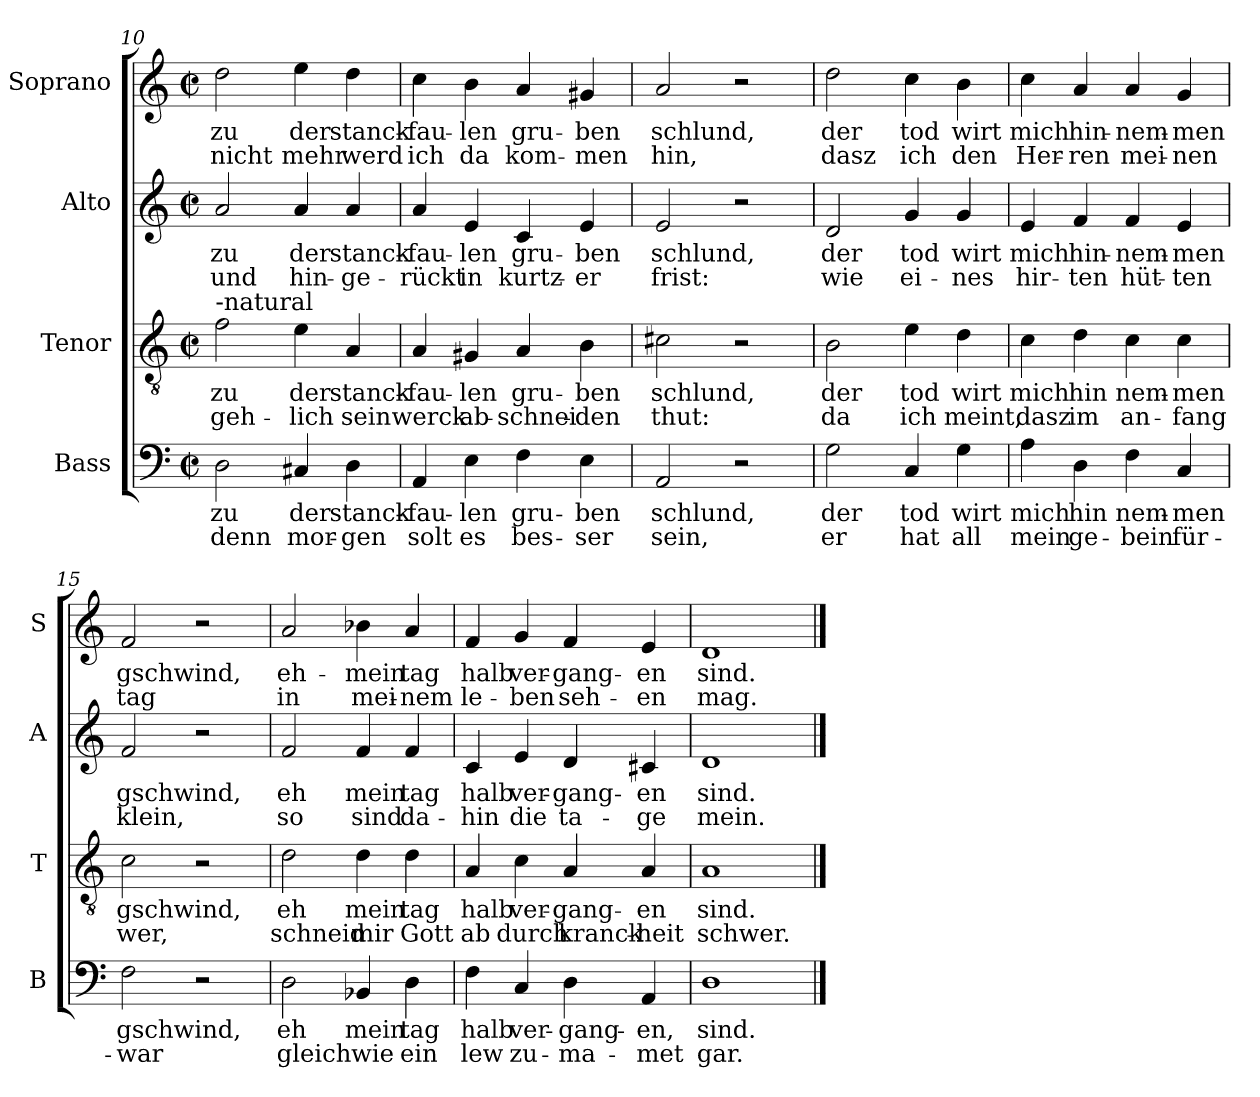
**kern	**text	**text	**kern	**text	**text	**kern	**text	**text	**kern	**text	**text
*part4	*part4	*part4	*part3	*part3	*part3	*part2	*part2	*part2	*part1	*part1	*part1
*staff4	*staff4	*staff4	*staff3	*staff3	*staff3	*staff2	*staff2	*staff2	*staff1	*staff1	*staff1
*I"Bass	*	*	*I"Tenor	*	*	*I"Alto	*	*	*I"Soprano	*	*
*I'B	*	*	*I'T	*	*	*I'A	*	*	*I'S	*	*
*clefF4	*	*	*clefGv2	*	*	*clefG2	*	*	*clefG2	*	*
*k[]	*	*	*k[]	*	*	*k[]	*	*	*k[]	*	*
*C:	*	*	*C:	*	*	*C:	*	*	*C:	*	*
*M2/2	*	*	*M2/2	*	*	*M2/2	*	*	*M2/2	*	*
*met(c|)	*	*	*met(c|)	*	*	*met(c|)	*	*	*met(c|)	*	*
=10	=10	=10	=10	=10	=10	=10	=10	=10	=10	=10	=10
!	!	!	!LO:TX:a:t=-natural	!	!	!	!	!	!	!	!
!	!LO:LY:b	!LO:LY:b	!	!LO:LY:b	!LO:LY:b	!	!LO:LY:b	!LO:LY:b	!	!LO:LY:b	!LO:LY:b
2D\	zu	denn	2f\	zu	geh-	2a/	zu	und	2dd\	zu	nicht
!	!LO:LY:b	!LO:LY:b	!	!LO:LY:b	!LO:LY:b	!	!LO:LY:b	!LO:LY:b	!	!LO:LY:b	!LO:LY:b
4C#X/	der	mor-	4e\	der	-lich	4a/	der	hin-	4ee\	der	mehr
!	!LO:LY:b	!LO:LY:b	!	!LO:LY:b	!LO:LY:b	!	!LO:LY:b	!LO:LY:b	!	!LO:LY:b	!LO:LY:b
4D\	stanck-	-gen	4A/	stanck-	sein	4a/	stanck-	-ge-	4dd\	stanck-	werd
=11	=11	=11	=11	=11	=11	=11	=11	=11	=11	=11	=11
!	!LO:LY:b	!LO:LY:b	!	!LO:LY:b	!LO:LY:b	!	!LO:LY:b	!LO:LY:b	!	!LO:LY:b	!LO:LY:b
4AA/	-fau-	solt	4A/	-fau-	werck	4a/	-fau-	-rückt	4cc\	-fau-	ich
!	!LO:LY:b	!LO:LY:b	!	!LO:LY:b	!LO:LY:b	!	!LO:LY:b	!LO:LY:b	!	!LO:LY:b	!LO:LY:b
4E\	-len	es	4G#X/	-len	ab-	4e/	-len	in	4b\	-len	da
!	!LO:LY:b	!LO:LY:b	!	!LO:LY:b	!LO:LY:b	!	!LO:LY:b	!LO:LY:b	!	!LO:LY:b	!LO:LY:b
4F\	gru-	bes-	4A/	gru-	-schnei-	4c/	gru-	kurtz-	4a/	gru-	kom-
!	!LO:LY:b	!LO:LY:b	!	!LO:LY:b	!LO:LY:b	!	!LO:LY:b	!LO:LY:b	!	!LO:LY:b	!LO:LY:b
4E\	-ben	-ser	4B\	-ben	-den	4e/	-ben	-er	4g#X/	-ben	-men
=12	=12	=12	=12	=12	=12	=12	=12	=12	=12	=12	=12
!	!LO:LY:b	!LO:LY:b	!	!LO:LY:b	!LO:LY:b	!	!LO:LY:b	!LO:LY:b	!	!LO:LY:b	!LO:LY:b
2AA/	schlund,	sein,	2c#X\	schlund,	thut:	2e/	schlund,	frist:	2a/	schlund,	hin,
2r	.	.	2r	.	.	2r	.	.	2r	.	.
=13	=13	=13	=13	=13	=13	=13	=13	=13	=13	=13	=13
!	!LO:LY:b	!LO:LY:b	!	!LO:LY:b	!LO:LY:b	!	!LO:LY:b	!LO:LY:b	!	!LO:LY:b	!LO:LY:b
2G\	der	er	2B\	der	da	2d/	der	wie	2dd\	der	dasz
!	!LO:LY:b	!LO:LY:b	!	!LO:LY:b	!LO:LY:b	!	!LO:LY:b	!LO:LY:b	!	!LO:LY:b	!LO:LY:b
4C/	tod	hat	4e\	tod	ich	4g/	tod	ei-	4cc\	tod	ich
!	!LO:LY:b	!LO:LY:b	!	!LO:LY:b	!LO:LY:b	!	!LO:LY:b	!LO:LY:b	!	!LO:LY:b	!LO:LY:b
4G\	wirt	all	4d\	wirt	meint,	4g/	wirt	-nes	4b\	wirt	den
!!LO:LB:g=z
=14	=14	=14	=14	=14	=14	=14	=14	=14	=14	=14	=14
!	!LO:LY:b	!LO:LY:b	!	!LO:LY:b	!LO:LY:b	!	!LO:LY:b	!LO:LY:b	!	!LO:LY:b	!LO:LY:b
4A\	mich	mein	4c\	mich	dasz	4e/	mich	hir-	4cc\	mich	Her-
!	!LO:LY:b	!LO:LY:b	!	!LO:LY:b	!LO:LY:b	!	!LO:LY:b	!LO:LY:b	!	!LO:LY:b	!LO:LY:b
4D\	hin	ge-	4d\	hin	im	4f/	hin-	-ten	4a/	hin-	-ren
!	!LO:LY:b	!LO:LY:b	!	!LO:LY:b	!LO:LY:b	!	!LO:LY:b	!LO:LY:b	!	!LO:LY:b	!LO:LY:b
4F\	nem-	-bein	4c\	nem-	an-	4f/	-nem-	hüt-	4a/	-nem-	mei-
!	!LO:LY:b	!LO:LY:b	!	!LO:LY:b	!LO:LY:b	!	!LO:LY:b	!LO:LY:b	!	!LO:LY:b	!LO:LY:b
4C/	-men	für-	4c\	-men	-fang	4e/	-men	-ten	4g/	-men	-nen
=15	=15	=15	=15	=15	=15	=15	=15	=15	=15	=15	=15
!	!LO:LY:b	!LO:LY:b	!	!LO:LY:b	!LO:LY:b	!	!LO:LY:b	!LO:LY:b	!	!LO:LY:b	!LO:LY:b
2F\	gschwind,	-war	2c\	gschwind,	wer,	2f/	gschwind,	klein,	2f/	gschwind,	tag
2r	.	.	2r	.	.	2r	.	.	2r	.	.
=16	=16	=16	=16	=16	=16	=16	=16	=16	=16	=16	=16
!	!LO:LY:b	!LO:LY:b	!	!LO:LY:b	!LO:LY:b	!	!LO:LY:b	!LO:LY:b	!	!LO:LY:b	!LO:LY:b
2D\	eh	gleich	2d\	eh	schneid	2f/	eh	so	2a/	eh-	in
!	!LO:LY:b	!LO:LY:b	!	!LO:LY:b	!LO:LY:b	!	!LO:LY:b	!LO:LY:b	!	!LO:LY:b	!LO:LY:b
4BB-X/	mein	wie	4d\	mein	mir	4f/	mein	sind	4b-X\	-mein	mei-
!	!LO:LY:b	!LO:LY:b	!	!LO:LY:b	!LO:LY:b	!	!LO:LY:b	!LO:LY:b	!	!LO:LY:b	!LO:LY:b
4D\	tag	ein	4d\	tag	Gott	4f/	tag	da-	4a/	tag	-nem
=17	=17	=17	=17	=17	=17	=17	=17	=17	=17	=17	=17
!	!LO:LY:b	!LO:LY:b	!	!LO:LY:b	!LO:LY:b	!	!LO:LY:b	!LO:LY:b	!	!LO:LY:b	!LO:LY:b
4F\	halb	lew	4A/	halb	ab	4c/	halb	-hin	4f/	halb	le-
!	!LO:LY:b	!LO:LY:b	!	!LO:LY:b	!LO:LY:b	!	!LO:LY:b	!LO:LY:b	!	!LO:LY:b	!LO:LY:b
4C/	ver-	zu-	4c\	ver-	durch	4e/	ver-	die	4g/	ver-	-ben
!	!LO:LY:b	!LO:LY:b	!	!LO:LY:b	!LO:LY:b	!	!LO:LY:b	!LO:LY:b	!	!LO:LY:b	!LO:LY:b
4D\	-gang-	-ma-	4A/	-gang-	kranck-	4d/	-gang-	ta-	4f/	-gang-	seh-
!	!LO:LY:b	!LO:LY:b	!	!LO:LY:b	!LO:LY:b	!	!LO:LY:b	!LO:LY:b	!	!LO:LY:b	!LO:LY:b
4AA/	-en,	-met	4A/	-en	-heit	4c#X/	-en	-ge	4e/	-en	-en
=18	=18	=18	=18	=18	=18	=18	=18	=18	=18	=18	=18
!	!LO:LY:b	!LO:LY:b	!	!LO:LY:b	!LO:LY:b	!	!LO:LY:b	!LO:LY:b	!	!LO:LY:b	!LO:LY:b
1D	sind.	gar.	1A	sind.	schwer.	1d	sind.	mein.	1d	sind.	mag.
==	==	==	==	==	==	==	==	==	==	==	==
*-	*-	*-	*-	*-	*-	*-	*-	*-	*-	*-	*-
